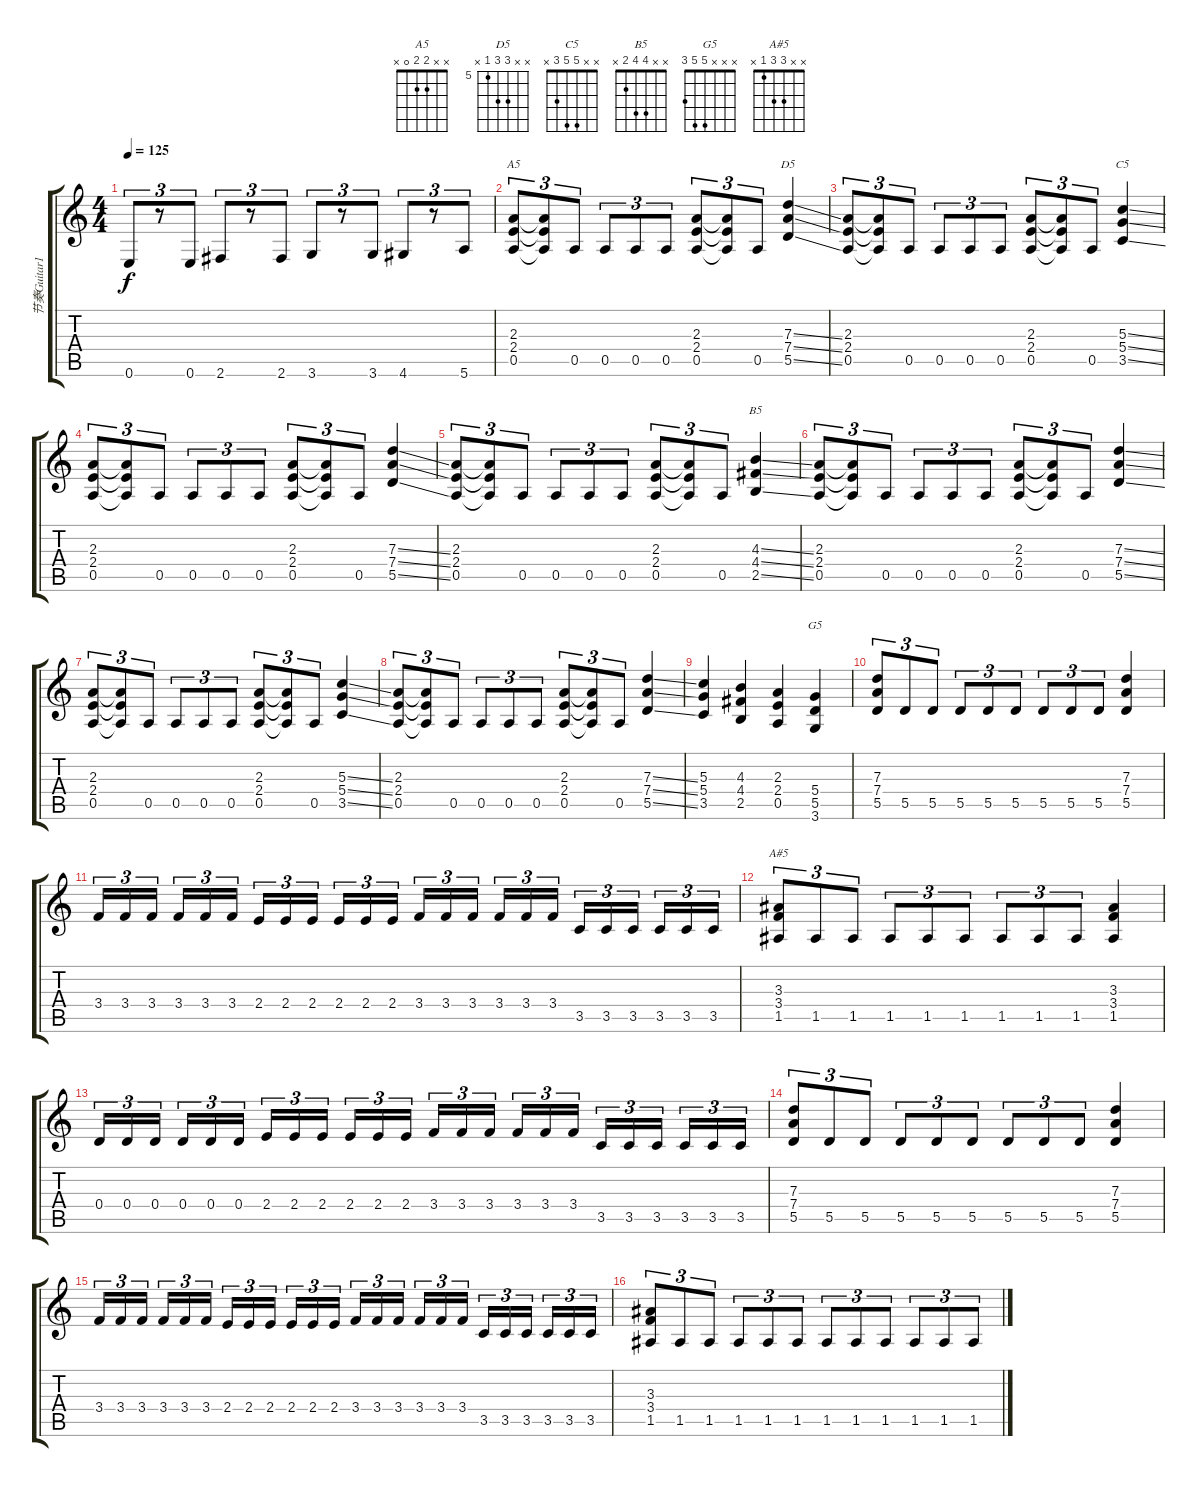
\track ("节奏Guitar1" "节奏Guitar1") {instrument distortionguitar}
\staff {score tabs}
\tuning (E4 B3 G3 D3 A2 E2) {hide}
\chord ("A5" x x 2 2 0 x)
\chord ("D5" x x 7 7 5 x) {firstfret 5}
\chord ("C5" x x 5 5 3 x)
\chord ("B5" x x 4 4 2 x)
\chord ("G5" x x x 5 5 3)
\chord ("A#5" x x 3 3 1 x)
\ts (4 4)
\tempo 125
\clef g2
\ks c
0.6.8{tu (3 2) dy f} r.8{tu (3 2)} 0.6.8{tu (3 2)} 2.6.8{tu (3 2)} r.8{tu (3 2)} 2.6.8{tu (3 2)} 3.6.8{tu (3 2)} r.8{tu (3 2)} 3.6.8{tu (3 2)} 4.6.8{tu (3 2)} r.8{tu (3 2)} 5.6.8{tu (3 2)} |
(2.3 2.4 0.5).8{tu (3 2) ch "A5"} (2.3{t} 2.4{t} 0.5{t}).8{tu (3 2)} 0.5.8{tu (3 2)} 0.5.8{tu (3 2)} 0.5.8{tu (3 2)} 0.5.8{tu (3 2)} (2.3 2.4 0.5).8{tu (3 2)} (2.3{t} 2.4{t} 0.5{t}).8{tu (3 2)} 0.5.8{tu (3 2)} (7.3{ss} 7.4{ss} 5.5{ss}).4{ch "D5"} |
(2.3 2.4 0.5).8{tu (3 2)} (2.3{t} 2.4{t} 0.5{t}).8{tu (3 2)} 0.5.8{tu (3 2)} 0.5.8{tu (3 2)} 0.5.8{tu (3 2)} 0.5.8{tu (3 2)} (2.3 2.4 0.5).8{tu (3 2)} (2.3{t} 2.4{t} 0.5{t}).8{tu (3 2)} 0.5.8{tu (3 2)} (5.3{ss} 5.4{ss} 3.5{ss}).4{ch "C5"} |
(2.3 2.4 0.5).8{tu (3 2)} (2.3{t} 2.4{t} 0.5{t}).8{tu (3 2)} 0.5.8{tu (3 2)} 0.5.8{tu (3 2)} 0.5.8{tu (3 2)} 0.5.8{tu (3 2)} (2.3 2.4 0.5).8{tu (3 2)} (2.3{t} 2.4{t} 0.5{t}).8{tu (3 2)} 0.5.8{tu (3 2)} (7.3{ss} 7.4{ss} 5.5{ss}).4 |
(2.3 2.4 0.5).8{tu (3 2)} (2.3{t} 2.4{t} 0.5{t}).8{tu (3 2)} 0.5.8{tu (3 2)} 0.5.8{tu (3 2)} 0.5.8{tu (3 2)} 0.5.8{tu (3 2)} (2.3 2.4 0.5).8{tu (3 2)} (2.3{t} 2.4{t} 0.5{t}).8{tu (3 2)} 0.5.8{tu (3 2)} (4.3{ss} 4.4{ss} 2.5{ss}).4{ch "B5"} |
(2.3 2.4 0.5).8{tu (3 2)} (2.3{t} 2.4{t} 0.5{t}).8{tu (3 2)} 0.5.8{tu (3 2)} 0.5.8{tu (3 2)} 0.5.8{tu (3 2)} 0.5.8{tu (3 2)} (2.3 2.4 0.5).8{tu (3 2)} (2.3{t} 2.4{t} 0.5{t}).8{tu (3 2)} 0.5.8{tu (3 2)} (7.3{ss} 7.4{ss} 5.5{ss}).4 |
(2.3 2.4 0.5).8{tu (3 2)} (2.3{t} 2.4{t} 0.5{t}).8{tu (3 2)} 0.5.8{tu (3 2)} 0.5.8{tu (3 2)} 0.5.8{tu (3 2)} 0.5.8{tu (3 2)} (2.3 2.4 0.5).8{tu (3 2)} (2.3{t} 2.4{t} 0.5{t}).8{tu (3 2)} 0.5.8{tu (3 2)} (5.3{ss} 5.4{ss} 3.5{ss}).4 |
(2.3 2.4 0.5).8{tu (3 2)} (2.3{t} 2.4{t} 0.5{t}).8{tu (3 2)} 0.5.8{tu (3 2)} 0.5.8{tu (3 2)} 0.5.8{tu (3 2)} 0.5.8{tu (3 2)} (2.3 2.4 0.5).8{tu (3 2)} (2.3{t} 2.4{t} 0.5{t}).8{tu (3 2)} 0.5.8{tu (3 2)} (7.3{ss} 7.4{ss} 5.5{ss}).4 |
(5.3 5.4 3.5).4 (4.3 4.4 2.5).4 (2.3 2.4 0.5).4 (5.4 5.5 3.6).4{ch "G5"} |
(7.3 7.4 5.5).8{tu (3 2)} 5.5.8{tu (3 2)} 5.5.8{tu (3 2)} 5.5.8{tu (3 2)} 5.5.8{tu (3 2)} 5.5.8{tu (3 2)} 5.5.8{tu (3 2)} 5.5.8{tu (3 2)} 5.5.8{tu (3 2)} (7.3 7.4 5.5).4 |
3.4.16{tu (3 2)} 3.4.16{tu (3 2)} 3.4.16{tu (3 2)} 3.4.16{tu (3 2)} 3.4.16{tu (3 2)} 3.4.16{tu (3 2)} 2.4.16{tu (3 2)} 2.4.16{tu (3 2)} 2.4.16{tu (3 2)} 2.4.16{tu (3 2)} 2.4.16{tu (3 2)} 2.4.16{tu (3 2)} 3.4.16{tu (3 2)} 3.4.16{tu (3 2)} 3.4.16{tu (3 2)} 3.4.16{tu (3 2)} 3.4.16{tu (3 2)} 3.4.16{tu (3 2)} 3.5.16{tu (3 2)} 3.5.16{tu (3 2)} 3.5.16{tu (3 2)} 3.5.16{tu (3 2)} 3.5.16{tu (3 2)} 3.5.16{tu (3 2)} |
(3.3 3.4 1.5).8{tu (3 2) ch "A#5"} 1.5.8{tu (3 2)} 1.5.8{tu (3 2)} 1.5.8{tu (3 2)} 1.5.8{tu (3 2)} 1.5.8{tu (3 2)} 1.5.8{tu (3 2)} 1.5.8{tu (3 2)} 1.5.8{tu (3 2)} (3.3 3.4 1.5).4 |
0.4.16{tu (3 2)} 0.4.16{tu (3 2)} 0.4.16{tu (3 2)} 0.4.16{tu (3 2)} 0.4.16{tu (3 2)} 0.4.16{tu (3 2)} 2.4.16{tu (3 2)} 2.4.16{tu (3 2)} 2.4.16{tu (3 2)} 2.4.16{tu (3 2)} 2.4.16{tu (3 2)} 2.4.16{tu (3 2)} 3.4.16{tu (3 2)} 3.4.16{tu (3 2)} 3.4.16{tu (3 2)} 3.4.16{tu (3 2)} 3.4.16{tu (3 2)} 3.4.16{tu (3 2)} 3.5.16{tu (3 2)} 3.5.16{tu (3 2)} 3.5.16{tu (3 2)} 3.5.16{tu (3 2)} 3.5.16{tu (3 2)} 3.5.16{tu (3 2)} |
(7.3 7.4 5.5).8{tu (3 2)} 5.5.8{tu (3 2)} 5.5.8{tu (3 2)} 5.5.8{tu (3 2)} 5.5.8{tu (3 2)} 5.5.8{tu (3 2)} 5.5.8{tu (3 2)} 5.5.8{tu (3 2)} 5.5.8{tu (3 2)} (7.3 7.4 5.5).4 |
3.4.16{tu (3 2)} 3.4.16{tu (3 2)} 3.4.16{tu (3 2)} 3.4.16{tu (3 2)} 3.4.16{tu (3 2)} 3.4.16{tu (3 2)} 2.4.16{tu (3 2)} 2.4.16{tu (3 2)} 2.4.16{tu (3 2)} 2.4.16{tu (3 2)} 2.4.16{tu (3 2)} 2.4.16{tu (3 2)} 3.4.16{tu (3 2)} 3.4.16{tu (3 2)} 3.4.16{tu (3 2)} 3.4.16{tu (3 2)} 3.4.16{tu (3 2)} 3.4.16{tu (3 2)} 3.5.16{tu (3 2)} 3.5.16{tu (3 2)} 3.5.16{tu (3 2)} 3.5.16{tu (3 2)} 3.5.16{tu (3 2)} 3.5.16{tu (3 2)} |
(3.3 3.4 1.5).8{tu (3 2)} 1.5.8{tu (3 2)} 1.5.8{tu (3 2)} 1.5.8{tu (3 2)} 1.5.8{tu (3 2)} 1.5.8{tu (3 2)} 1.5.8{tu (3 2)} 1.5.8{tu (3 2)} 1.5.8{tu (3 2)} 1.5.8{tu (3 2)} 1.5.8{tu (3 2)} 1.5.8{tu (3 2)}
